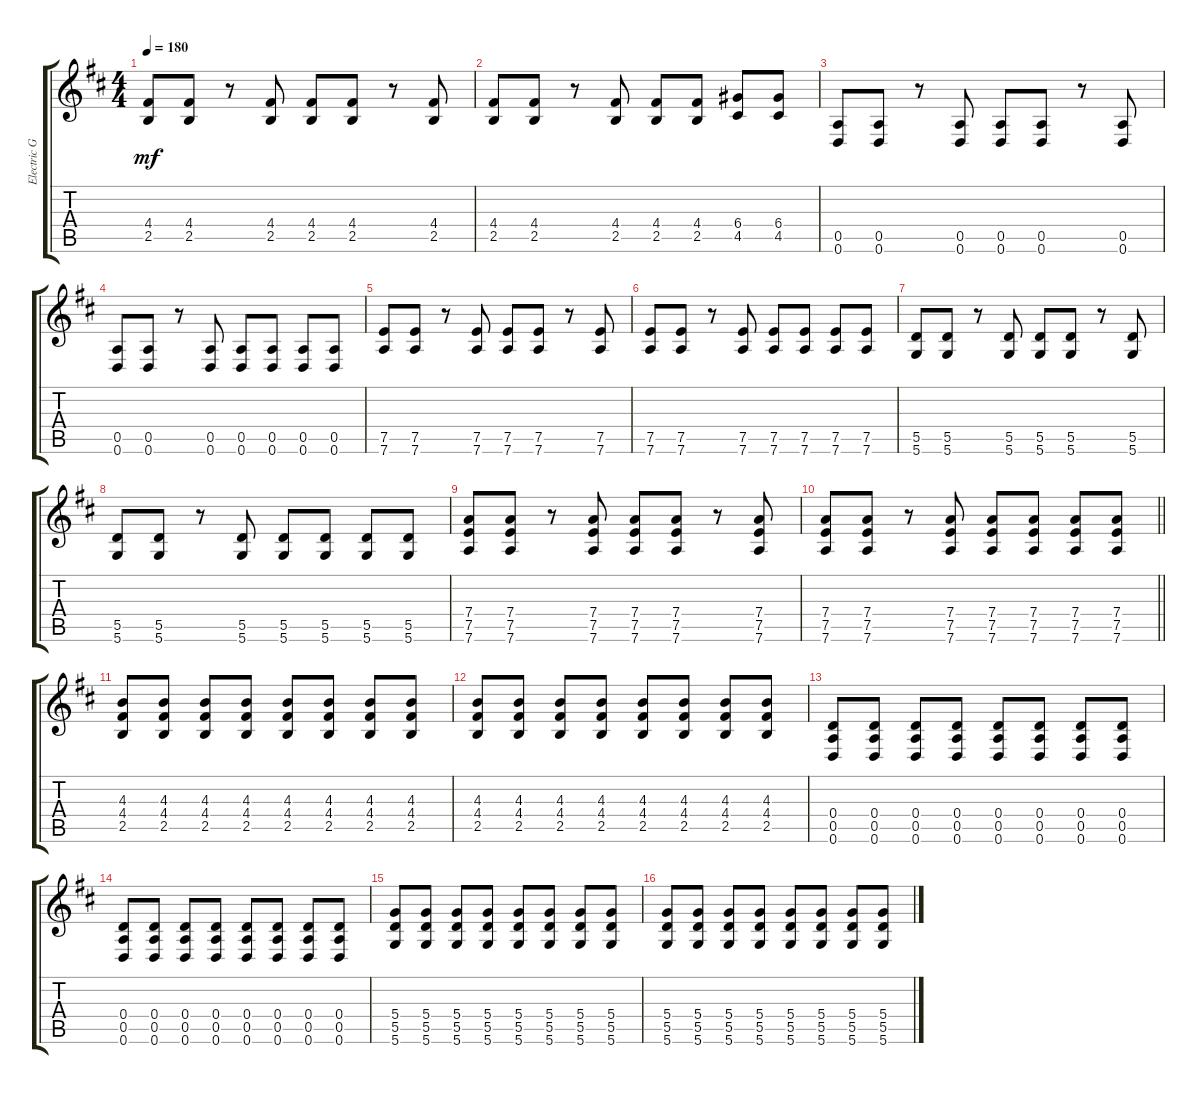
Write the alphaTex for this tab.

\track ("Electric Guitar 2" "Electric G") {instrument overdrivenguitar}
\staff {score tabs}
\tuning (E4 B3 G3 D3 A2 D2) {hide}
\ts (4 4)
\tempo 180
\clef g2
\ks d
(4.4 2.5).8{dy mf} (4.4 2.5).8 r.8 (4.4 2.5).8 (4.4 2.5).8 (4.4 2.5).8 r.8 (4.4 2.5).8 |
(4.4 2.5).8 (4.4 2.5).8 r.8 (4.4 2.5).8 (4.4 2.5).8 (4.4 2.5).8 (6.4 4.5).8 (6.4 4.5).8 |
(0.5 0.6).8 (0.5 0.6).8 r.8 (0.5 0.6).8 (0.5 0.6).8 (0.5 0.6).8 r.8 (0.5 0.6).8 |
(0.5 0.6).8 (0.5 0.6).8 r.8 (0.5 0.6).8 (0.5 0.6).8 (0.5 0.6).8 (0.5 0.6).8 (0.5 0.6).8 |
(7.5 7.6).8 (7.5 7.6).8 r.8 (7.5 7.6).8 (7.5 7.6).8 (7.5 7.6).8 r.8 (7.5 7.6).8 |
(7.5 7.6).8 (7.5 7.6).8 r.8 (7.5 7.6).8 (7.5 7.6).8 (7.5 7.6).8 (7.5 7.6).8 (7.5 7.6).8 |
(5.5 5.6).8 (5.5 5.6).8 r.8 (5.5 5.6).8 (5.5 5.6).8 (5.5 5.6).8 r.8 (5.5 5.6).8 |
(5.5 5.6).8 (5.5 5.6).8 r.8 (5.5 5.6).8 (5.5 5.6).8 (5.5 5.6).8 (5.5 5.6).8 (5.5 5.6).8 |
(7.4 7.5 7.6).8 (7.4 7.5 7.6).8 r.8 (7.4 7.5 7.6).8 (7.4 7.5 7.6).8 (7.4 7.5 7.6).8 r.8 (7.4 7.5 7.6).8 |
\barLineRight lightlight
(7.4 7.5 7.6).8 (7.4 7.5 7.6).8 r.8 (7.4 7.5 7.6).8 (7.4 7.5 7.6).8 (7.4 7.5 7.6).8 (7.4 7.5 7.6).8 (7.4 7.5 7.6).8 |
(4.3 4.4 2.5).8 (4.3 4.4 2.5).8 (4.3 4.4 2.5).8 (4.3 4.4 2.5).8 (4.3 4.4 2.5).8 (4.3 4.4 2.5).8 (4.3 4.4 2.5).8 (4.3 4.4 2.5).8 |
(4.3 4.4 2.5).8 (4.3 4.4 2.5).8 (4.3 4.4 2.5).8 (4.3 4.4 2.5).8 (4.3 4.4 2.5).8 (4.3 4.4 2.5).8 (4.3 4.4 2.5).8 (4.3 4.4 2.5).8 |
(0.4 0.5 0.6).8 (0.4 0.5 0.6).8 (0.4 0.5 0.6).8 (0.4 0.5 0.6).8 (0.4 0.5 0.6).8 (0.4 0.5 0.6).8 (0.4 0.5 0.6).8 (0.4 0.5 0.6).8 |
(0.4 0.5 0.6).8 (0.4 0.5 0.6).8 (0.4 0.5 0.6).8 (0.4 0.5 0.6).8 (0.4 0.5 0.6).8 (0.4 0.5 0.6).8 (0.4 0.5 0.6).8 (0.4 0.5 0.6).8 |
(5.4 5.5 5.6).8 (5.4 5.5 5.6).8 (5.4 5.5 5.6).8 (5.4 5.5 5.6).8 (5.4 5.5 5.6).8 (5.4 5.5 5.6).8 (5.4 5.5 5.6).8 (5.4 5.5 5.6).8 |
(5.4 5.5 5.6).8 (5.4 5.5 5.6).8 (5.4 5.5 5.6).8 (5.4 5.5 5.6).8 (5.4 5.5 5.6).8 (5.4 5.5 5.6).8 (5.4 5.5 5.6).8 (5.4 5.5 5.6).8
